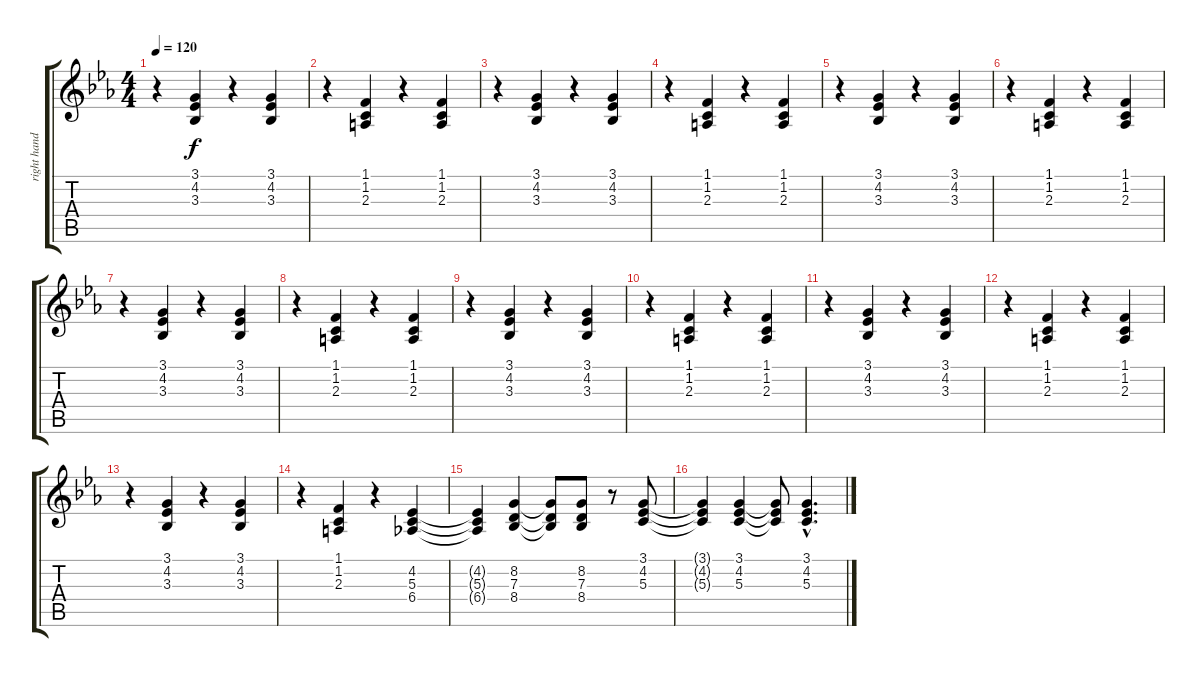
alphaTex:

\track ("right hand piano 1" "right hand") {instrument honkytonkpiano}
\staff {score tabs}
\tuning (E4 B3 G3 D3 A2 E2) {hide}
\ts (4 4)
\tempo 120
\clef g2
\ks eb
r.4{dy f} (3.1 4.2 3.3).4 r.4 (3.1 4.2 3.3).4 |
r.4 (1.1 1.2 2.3).4 r.4 (1.1 1.2 2.3).4 |
r.4 (3.1 4.2 3.3).4 r.4 (3.1 4.2 3.3).4 |
r.4 (1.1 1.2 2.3).4 r.4 (1.1 1.2 2.3).4 |
r.4 (3.1 4.2 3.3).4 r.4 (3.1 4.2 3.3).4 |
r.4 (1.1 1.2 2.3).4 r.4 (1.1 1.2 2.3).4 |
r.4 (3.1 4.2 3.3).4 r.4 (3.1 4.2 3.3).4 |
r.4 (1.1 1.2 2.3).4 r.4 (1.1 1.2 2.3).4 |
r.4 (3.1 4.2 3.3).4 r.4 (3.1 4.2 3.3).4 |
r.4 (1.1 1.2 2.3).4 r.4 (1.1 1.2 2.3).4 |
r.4 (3.1 4.2 3.3).4 r.4 (3.1 4.2 3.3).4 |
r.4 (1.1 1.2 2.3).4 r.4 (1.1 1.2 2.3).4 |
r.4 (3.1 4.2 3.3).4 r.4 (3.1 4.2 3.3).4 |
r.4 (1.1 1.2 2.3).4 r.4 (4.2 5.3 6.4).4 |
(4.2{t} 5.3{t} 6.4{t}).4 (8.2 7.3 8.4).4 (8.2{t} 7.3{t} 8.4{t}).8 (8.2 7.3 8.4).8 r.8 (3.1 4.2 5.3).8 |
(3.1{t} 4.2{t} 5.3{t}).4 (3.1 4.2 5.3).4 (3.1{t} 4.2{t} 5.3{t}).8 (3.1{hac} 4.2{hac} 5.3{hac}).4{d}
